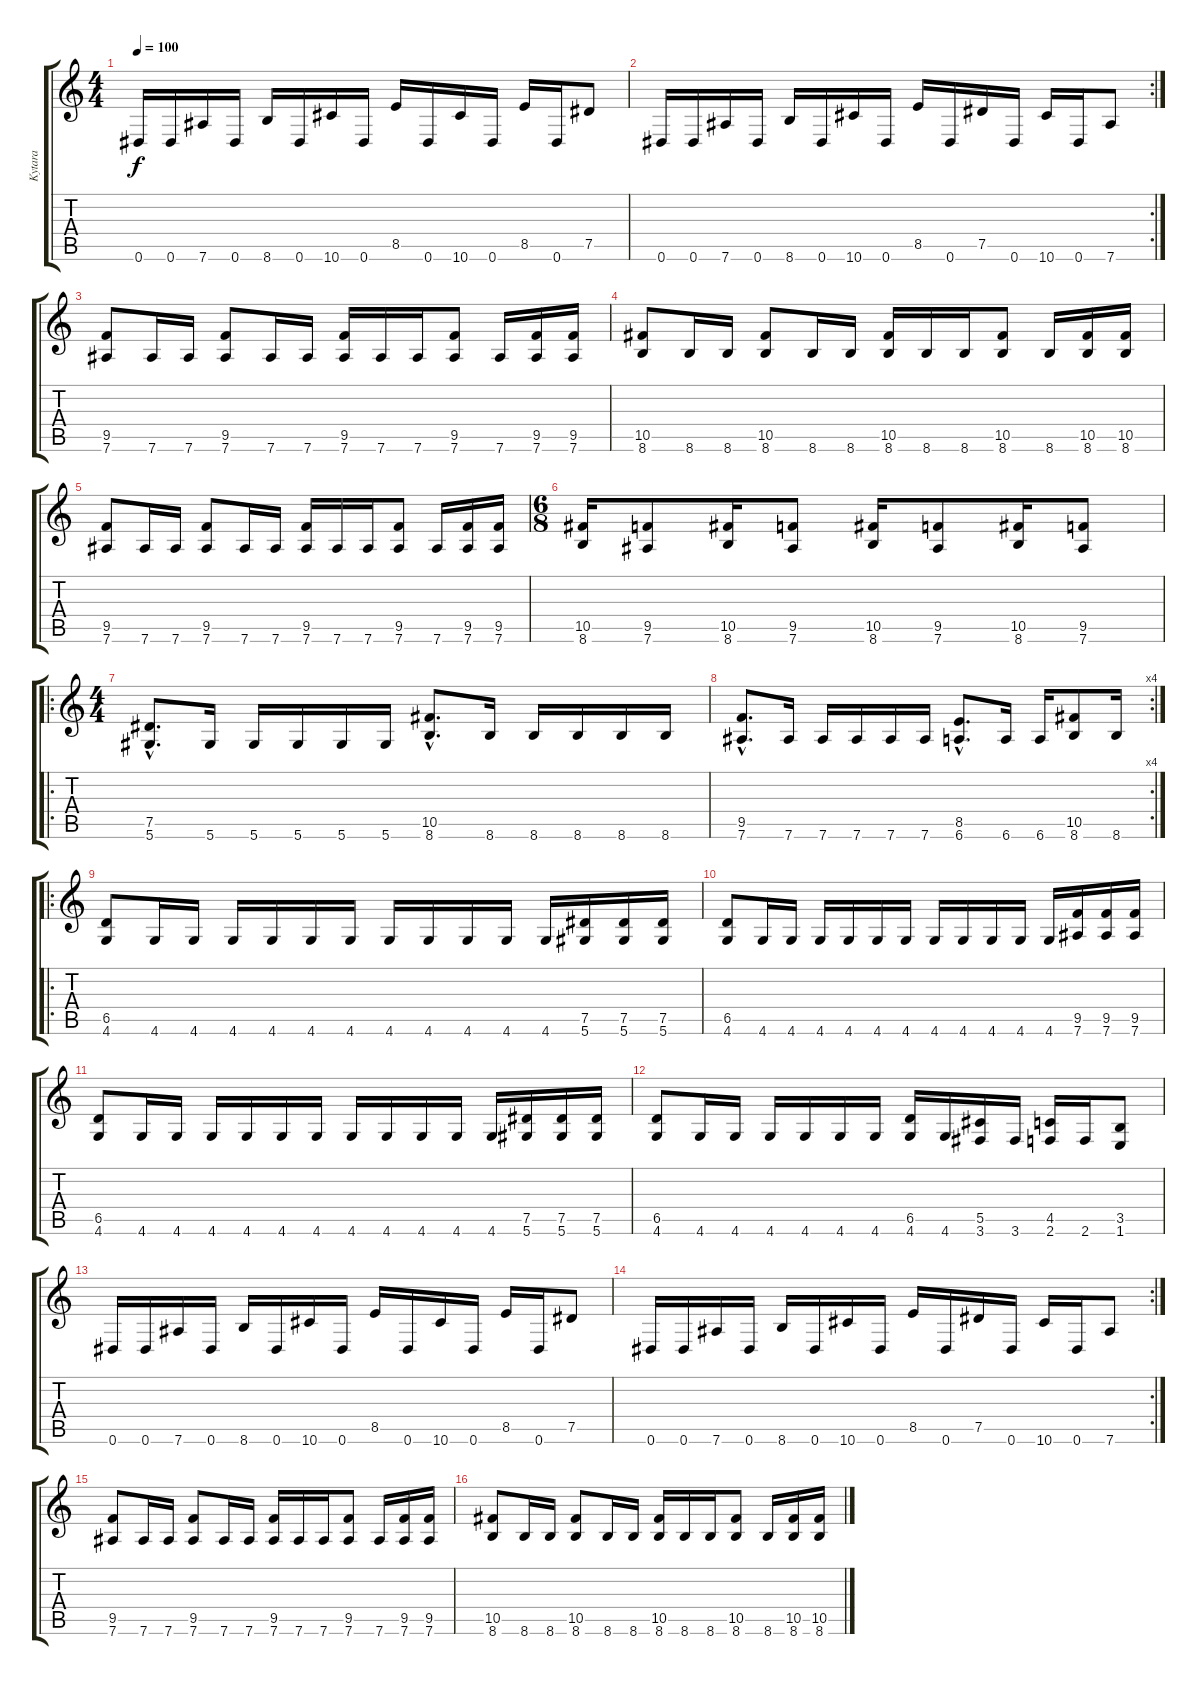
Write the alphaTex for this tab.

\track ("Kytara" "Kytara") {instrument distortionguitar}
\staff {score tabs}
\tuning (Eb4 Bb3 Gb3 Db3 Ab2 Eb2) {hide}
\ts (4 4)
\tempo 100
\clef g2
\ks c
0.6.16{dy f} 0.6.16 7.6.16 0.6.16 8.6.16 0.6.16 10.6.16 0.6.16 8.5.16 0.6.16 10.6.16 0.6.16 8.5.16 0.6.16 7.5.8 |
\rc 2
0.6.16 0.6.16 7.6.16 0.6.16 8.6.16 0.6.16 10.6.16 0.6.16 8.5.16 0.6.16 7.5.16 0.6.16 10.6.16 0.6.16 7.6.8 |
(9.5 7.6).8 7.6.16 7.6.16 (9.5 7.6).8 7.6.16 7.6.16 (9.5 7.6).16 7.6.16 7.6.16 (9.5 7.6).8 7.6.16 (9.5 7.6).16 (9.5 7.6).16 |
(10.5 8.6).8 8.6.16 8.6.16 (10.5 8.6).8 8.6.16 8.6.16 (10.5 8.6).16 8.6.16 8.6.16 (10.5 8.6).8 8.6.16 (10.5 8.6).16 (10.5 8.6).16 |
(9.5 7.6).8 7.6.16 7.6.16 (9.5 7.6).8 7.6.16 7.6.16 (9.5 7.6).16 7.6.16 7.6.16 (9.5 7.6).8 7.6.16 (9.5 7.6).16 (9.5 7.6).16 |
\ts (6 8)
(10.5 8.6).16 (9.5 7.6).8 (10.5 8.6).16 (9.5 7.6).8 (10.5 8.6).16 (9.5 7.6).8 (10.5 8.6).16 (9.5 7.6).8 |
\ro
\ts (4 4)
(7.5 5.6{hac}).8{d} 5.6.16 5.6.16 5.6.16 5.6.16 5.6.16 (10.5{hac} 8.6{hac}).8{d} 8.6.16 8.6.16 8.6.16 8.6.16 8.6.16 |
\rc 4
(9.5{hac} 7.6{hac}).8{d} 7.6.16 7.6.16 7.6.16 7.6.16 7.6.16 (8.5{hac} 6.6{hac}).8{d} 6.6.16 6.6.16 (10.5 8.6).8 8.6.16 |
\ro
(6.5 4.6).8 4.6.16 4.6.16 4.6.16 4.6.16 4.6.16 4.6.16 4.6.16 4.6.16 4.6.16 4.6.16 4.6.16 (7.5 5.6).16 (7.5 5.6).16 (7.5 5.6).16 |
(6.5 4.6).8 4.6.16 4.6.16 4.6.16 4.6.16 4.6.16 4.6.16 4.6.16 4.6.16 4.6.16 4.6.16 4.6.16 (9.5 7.6).16 (9.5 7.6).16 (9.5 7.6).16 |
(6.5 4.6).8 4.6.16 4.6.16 4.6.16 4.6.16 4.6.16 4.6.16 4.6.16 4.6.16 4.6.16 4.6.16 4.6.16 (7.5 5.6).16 (7.5 5.6).16 (7.5 5.6).16 |
(6.5 4.6).8 4.6.16 4.6.16 4.6.16 4.6.16 4.6.16 4.6.16 (6.5 4.6).16 4.6.16 (5.5 3.6).16 3.6.16 (4.5 2.6).16 2.6.16 (3.5 1.6).8 |
0.6.16 0.6.16 7.6.16 0.6.16 8.6.16 0.6.16 10.6.16 0.6.16 8.5.16 0.6.16 10.6.16 0.6.16 8.5.16 0.6.16 7.5.8 |
\rc 2
0.6.16 0.6.16 7.6.16 0.6.16 8.6.16 0.6.16 10.6.16 0.6.16 8.5.16 0.6.16 7.5.16 0.6.16 10.6.16 0.6.16 7.6.8 |
(9.5 7.6).8 7.6.16 7.6.16 (9.5 7.6).8 7.6.16 7.6.16 (9.5 7.6).16 7.6.16 7.6.16 (9.5 7.6).8 7.6.16 (9.5 7.6).16 (9.5 7.6).16 |
(10.5 8.6).8 8.6.16 8.6.16 (10.5 8.6).8 8.6.16 8.6.16 (10.5 8.6).16 8.6.16 8.6.16 (10.5 8.6).8 8.6.16 (10.5 8.6).16 (10.5 8.6).16
